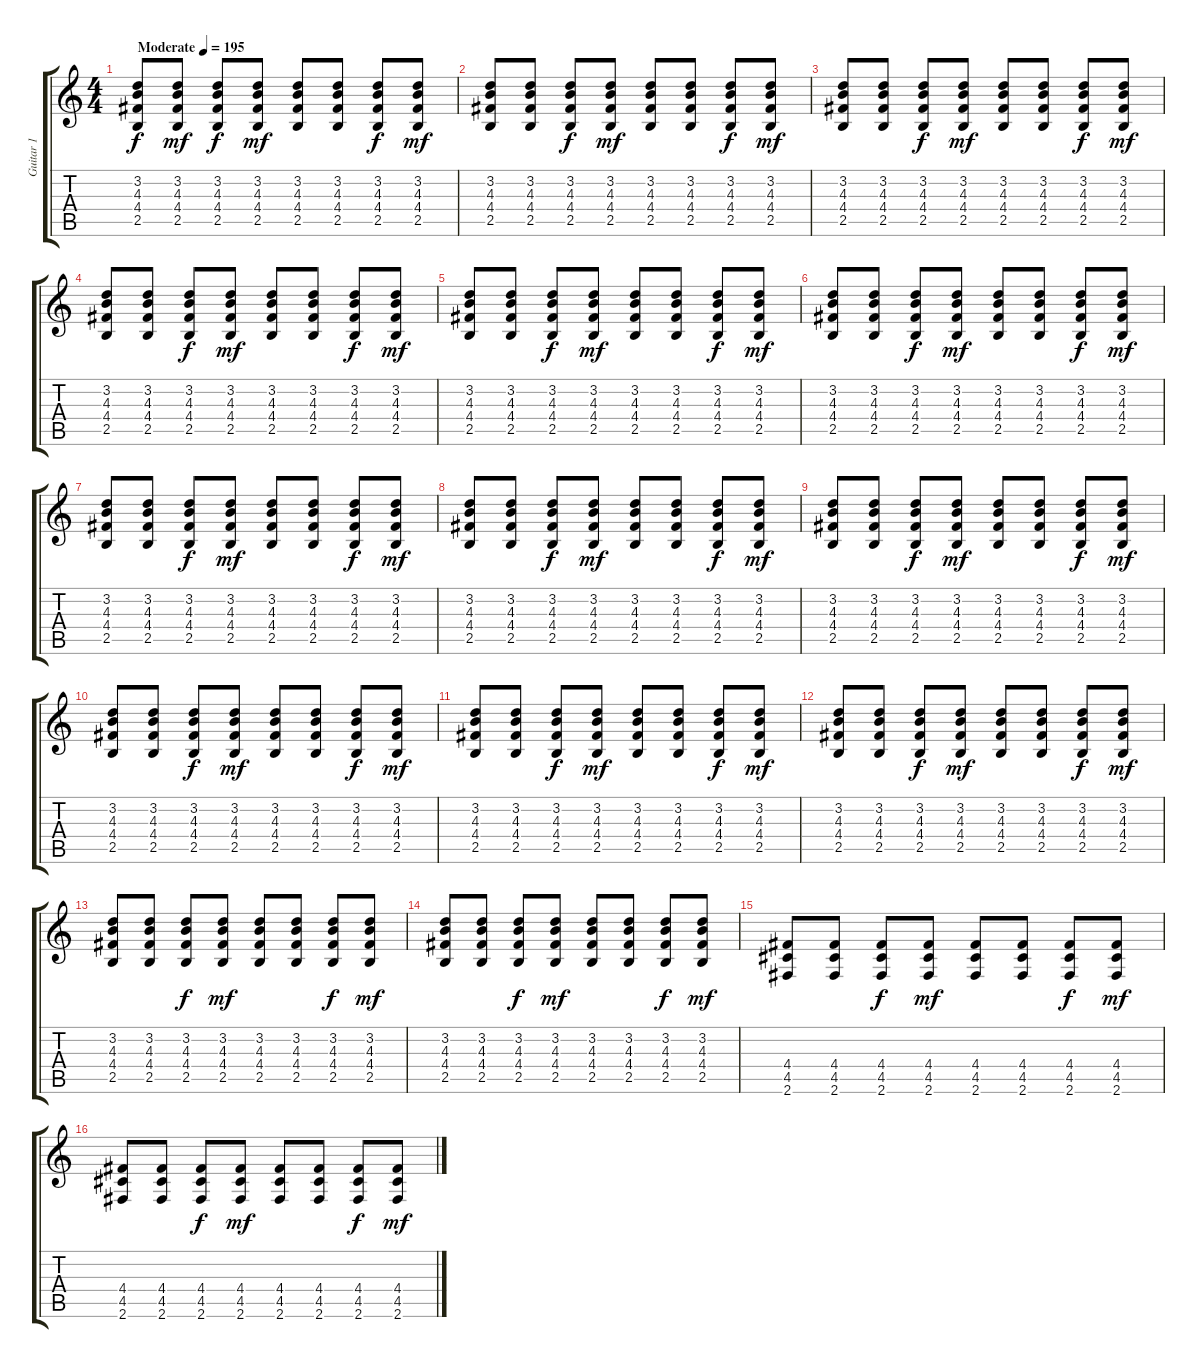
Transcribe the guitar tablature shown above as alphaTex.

\track ("Guitar 1" "Guitar 1") {instrument acousticguitarsteel}
\staff {score tabs}
\tuning (E4 B3 G3 D3 A2 E2) {hide}
\ts (4 4)
\tempo (195 "Moderate")
\clef g2
\ks c
(3.2 4.3 4.4 2.5).8{dy f instrument acousticguitarsteel} (3.2 4.3 4.4 2.5).8{dy mf} (3.2 4.3 4.4 2.5).8{dy f} (3.2 4.3 4.4 2.5).8{dy mf} (3.2 4.3 4.4 2.5).8 (3.2 4.3 4.4 2.5).8 (3.2 4.3 4.4 2.5).8{dy f} (3.2 4.3 4.4 2.5).8{dy mf} |
(3.2 4.3 4.4 2.5).8 (3.2 4.3 4.4 2.5).8 (3.2 4.3 4.4 2.5).8{dy f} (3.2 4.3 4.4 2.5).8{dy mf} (3.2 4.3 4.4 2.5).8 (3.2 4.3 4.4 2.5).8 (3.2 4.3 4.4 2.5).8{dy f} (3.2 4.3 4.4 2.5).8{dy mf} |
(3.2 4.3 4.4 2.5).8 (3.2 4.3 4.4 2.5).8 (3.2 4.3 4.4 2.5).8{dy f} (3.2 4.3 4.4 2.5).8{dy mf} (3.2 4.3 4.4 2.5).8 (3.2 4.3 4.4 2.5).8 (3.2 4.3 4.4 2.5).8{dy f} (3.2 4.3 4.4 2.5).8{dy mf} |
(3.2 4.3 4.4 2.5).8 (3.2 4.3 4.4 2.5).8 (3.2 4.3 4.4 2.5).8{dy f} (3.2 4.3 4.4 2.5).8{dy mf} (3.2 4.3 4.4 2.5).8 (3.2 4.3 4.4 2.5).8 (3.2 4.3 4.4 2.5).8{dy f} (3.2 4.3 4.4 2.5).8{dy mf} |
(3.2 4.3 4.4 2.5).8 (3.2 4.3 4.4 2.5).8 (3.2 4.3 4.4 2.5).8{dy f} (3.2 4.3 4.4 2.5).8{dy mf} (3.2 4.3 4.4 2.5).8 (3.2 4.3 4.4 2.5).8 (3.2 4.3 4.4 2.5).8{dy f} (3.2 4.3 4.4 2.5).8{dy mf} |
(3.2 4.3 4.4 2.5).8 (3.2 4.3 4.4 2.5).8 (3.2 4.3 4.4 2.5).8{dy f} (3.2 4.3 4.4 2.5).8{dy mf} (3.2 4.3 4.4 2.5).8 (3.2 4.3 4.4 2.5).8 (3.2 4.3 4.4 2.5).8{dy f} (3.2 4.3 4.4 2.5).8{dy mf} |
(3.2 4.3 4.4 2.5).8 (3.2 4.3 4.4 2.5).8 (3.2 4.3 4.4 2.5).8{dy f} (3.2 4.3 4.4 2.5).8{dy mf} (3.2 4.3 4.4 2.5).8 (3.2 4.3 4.4 2.5).8 (3.2 4.3 4.4 2.5).8{dy f} (3.2 4.3 4.4 2.5).8{dy mf} |
(3.2 4.3 4.4 2.5).8 (3.2 4.3 4.4 2.5).8 (3.2 4.3 4.4 2.5).8{dy f} (3.2 4.3 4.4 2.5).8{dy mf} (3.2 4.3 4.4 2.5).8 (3.2 4.3 4.4 2.5).8 (3.2 4.3 4.4 2.5).8{dy f} (3.2 4.3 4.4 2.5).8{dy mf} |
(3.2 4.3 4.4 2.5).8 (3.2 4.3 4.4 2.5).8 (3.2 4.3 4.4 2.5).8{dy f} (3.2 4.3 4.4 2.5).8{dy mf} (3.2 4.3 4.4 2.5).8 (3.2 4.3 4.4 2.5).8 (3.2 4.3 4.4 2.5).8{dy f} (3.2 4.3 4.4 2.5).8{dy mf} |
(3.2 4.3 4.4 2.5).8 (3.2 4.3 4.4 2.5).8 (3.2 4.3 4.4 2.5).8{dy f} (3.2 4.3 4.4 2.5).8{dy mf} (3.2 4.3 4.4 2.5).8 (3.2 4.3 4.4 2.5).8 (3.2 4.3 4.4 2.5).8{dy f} (3.2 4.3 4.4 2.5).8{dy mf} |
(3.2 4.3 4.4 2.5).8 (3.2 4.3 4.4 2.5).8 (3.2 4.3 4.4 2.5).8{dy f} (3.2 4.3 4.4 2.5).8{dy mf} (3.2 4.3 4.4 2.5).8 (3.2 4.3 4.4 2.5).8 (3.2 4.3 4.4 2.5).8{dy f} (3.2 4.3 4.4 2.5).8{dy mf} |
(3.2 4.3 4.4 2.5).8 (3.2 4.3 4.4 2.5).8 (3.2 4.3 4.4 2.5).8{dy f} (3.2 4.3 4.4 2.5).8{dy mf} (3.2 4.3 4.4 2.5).8 (3.2 4.3 4.4 2.5).8 (3.2 4.3 4.4 2.5).8{dy f} (3.2 4.3 4.4 2.5).8{dy mf} |
(3.2 4.3 4.4 2.5).8 (3.2 4.3 4.4 2.5).8 (3.2 4.3 4.4 2.5).8{dy f} (3.2 4.3 4.4 2.5).8{dy mf} (3.2 4.3 4.4 2.5).8 (3.2 4.3 4.4 2.5).8 (3.2 4.3 4.4 2.5).8{dy f} (3.2 4.3 4.4 2.5).8{dy mf} |
(3.2 4.3 4.4 2.5).8 (3.2 4.3 4.4 2.5).8 (3.2 4.3 4.4 2.5).8{dy f} (3.2 4.3 4.4 2.5).8{dy mf} (3.2 4.3 4.4 2.5).8 (3.2 4.3 4.4 2.5).8 (3.2 4.3 4.4 2.5).8{dy f} (3.2 4.3 4.4 2.5).8{dy mf} |
(4.4 4.5 2.6).8 (4.4 4.5 2.6).8 (4.4 4.5 2.6).8{dy f} (4.4 4.5 2.6).8{dy mf} (4.4 4.5 2.6).8 (4.4 4.5 2.6).8 (4.4 4.5 2.6).8{dy f} (4.4 4.5 2.6).8{dy mf} |
(4.4 4.5 2.6).8 (4.4 4.5 2.6).8 (4.4 4.5 2.6).8{dy f} (4.4 4.5 2.6).8{dy mf} (4.4 4.5 2.6).8 (4.4 4.5 2.6).8 (4.4 4.5 2.6).8{dy f} (4.4 4.5 2.6).8{dy mf}
